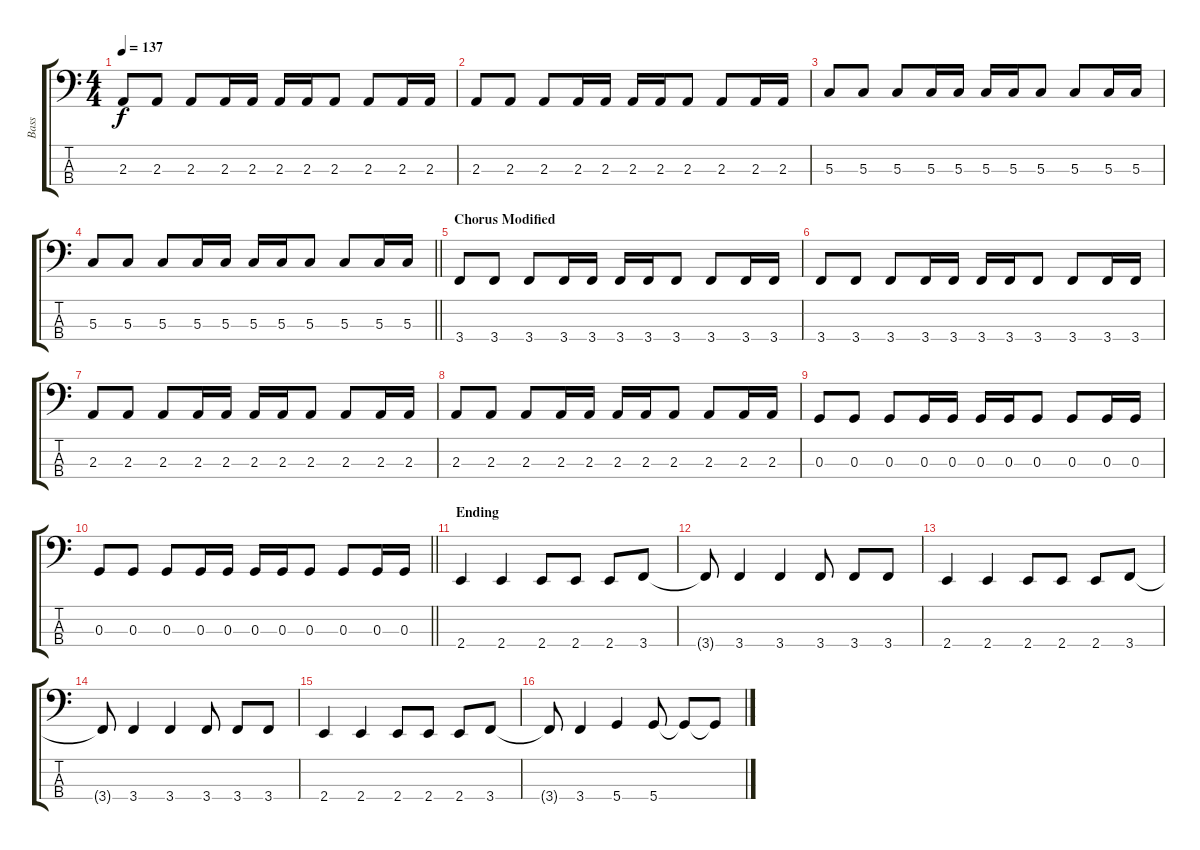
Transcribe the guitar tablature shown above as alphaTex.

\track ("Bass" "Bass") {instrument electricbassfinger}
\staff {score tabs}
\tuning (F2 C2 G1 D1) {hide}
\ts (4 4)
\tempo 137
\clef f4
\ks c
2.3.8{dy f} 2.3.8 2.3.8 2.3.16 2.3.16 2.3.16 2.3.16 2.3.8 2.3.8 2.3.16 2.3.16 |
2.3.8 2.3.8 2.3.8 2.3.16 2.3.16 2.3.16 2.3.16 2.3.8 2.3.8 2.3.16 2.3.16 |
5.3.8 5.3.8 5.3.8 5.3.16 5.3.16 5.3.16 5.3.16 5.3.8 5.3.8 5.3.16 5.3.16 |
\barLineRight lightlight
5.3.8 5.3.8 5.3.8 5.3.16 5.3.16 5.3.16 5.3.16 5.3.8 5.3.8 5.3.16 5.3.16 |
\section ("" "Chorus Modified")
3.4.8 3.4.8 3.4.8 3.4.16 3.4.16 3.4.16 3.4.16 3.4.8 3.4.8 3.4.16 3.4.16 |
3.4.8 3.4.8 3.4.8 3.4.16 3.4.16 3.4.16 3.4.16 3.4.8 3.4.8 3.4.16 3.4.16 |
2.3.8 2.3.8 2.3.8 2.3.16 2.3.16 2.3.16 2.3.16 2.3.8 2.3.8 2.3.16 2.3.16 |
2.3.8 2.3.8 2.3.8 2.3.16 2.3.16 2.3.16 2.3.16 2.3.8 2.3.8 2.3.16 2.3.16 |
0.3.8 0.3.8 0.3.8 0.3.16 0.3.16 0.3.16 0.3.16 0.3.8 0.3.8 0.3.16 0.3.16 |
\barLineRight lightlight
0.3.8 0.3.8 0.3.8 0.3.16 0.3.16 0.3.16 0.3.16 0.3.8 0.3.8 0.3.16 0.3.16 |
\section ("" "Ending")
2.4.4 2.4.4 2.4.8 2.4.8 2.4.8 3.4.8 |
3.4{t}.8 3.4.4 3.4.4 3.4.8 3.4.8 3.4.8 |
2.4.4 2.4.4 2.4.8 2.4.8 2.4.8 3.4.8 |
3.4{t}.8 3.4.4 3.4.4 3.4.8 3.4.8 3.4.8 |
2.4.4 2.4.4 2.4.8 2.4.8 2.4.8 3.4.8 |
3.4{t}.8 3.4.4 5.4.4 5.4.8 5.4{t}.8 5.4{t}.8
